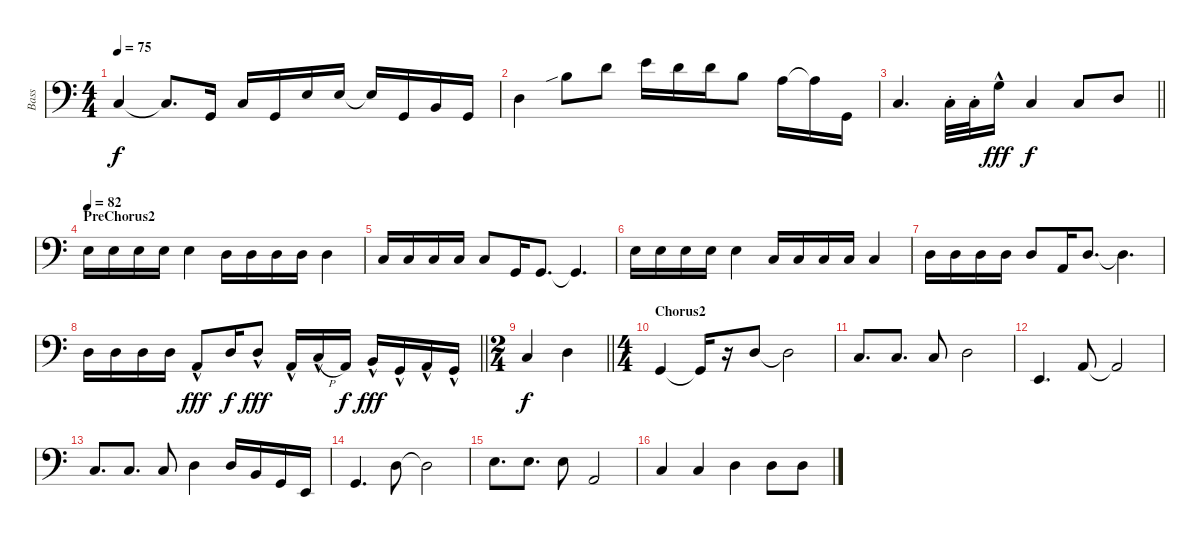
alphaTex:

\track ("Bass" "Bass") {instrument electricbassfinger}
\staff {score}
\tuning (G2 D2 A1 E1) {hide}
\ts (4 4)
\tempo 75
\clef f4
\ks c
8.4.4{dy f} 8.4{t}.8{d} 3.4.16 3.3.16 3.4.16 2.2.16 2.2.16 2.2{t}.16 3.4.16 2.3.16 3.4.16 |
10.4.4 9.2{sib}.8 7.1.8 9.1.16 7.1.16 7.1.16 9.2.8 7.2.16 7.2{t}.16 3.4.16 |
\barLineRight lightlight
3.3.4{d} 3.3{st}.32 3.3{st}.32 5.2{hac}.16{dy fff} 3.3.4{dy f} 3.3.8 5.3.8 |
\section ("" "PreChorus2")
\tempo 82
7.3.16 7.3.16 7.3.16 7.3.16 7.3.4 5.3.16 5.3.16 5.3.16 5.3.16 5.3.4 |
3.3.16 3.3.16 3.3.16 3.3.16 3.3.8 3.4.16 3.4.8{d} 3.4{t}.4{d} |
7.3.16 7.3.16 7.3.16 7.3.16 7.3.4 3.3.16 3.3.16 3.3.16 3.3.16 3.3.4 |
5.3.16 5.3.16 5.3.16 5.3.16 5.3.8 0.3.16 5.3.8{d} 5.3{t}.4{d} |
\barLineRight lightlight
5.3.16 5.3.16 5.3.16 5.3.16 0.3{hac}.8{dy fff} 5.3.16{dy f} 5.3{hac}.8{dy fff} 0.3{hac}.16 3.3{h hac}.16 0.3.16{dy f} 2.3{hac}.16{dy fff} 3.4{hac}.16 0.3{hac}.16 3.4{hac}.16 |
\ts (2 4)
\barLineRight lightlight
3.3.4{dy f} 5.3.4 |
\ts (4 4)
\section ("" "Chorus2")
3.4.4 3.4{t}.16 r.16 5.3.8 5.3{t}.2 |
3.3.8{d} 3.3.8{d} 3.3.8 5.3.2 |
0.4.4{d} 0.3.8 0.3{t}.2 |
3.3.8{d} 3.3.8{d} 3.3.8 5.3.4 5.3.16 2.3.16 3.4.16 0.4.16 |
3.4.4{d} 5.3.8 5.3{t}.2 |
7.3.8{d} 7.3.8{d} 7.3.8 0.3.2 |
3.3.4 3.3.4 5.3.4 5.3.8 5.3.8
